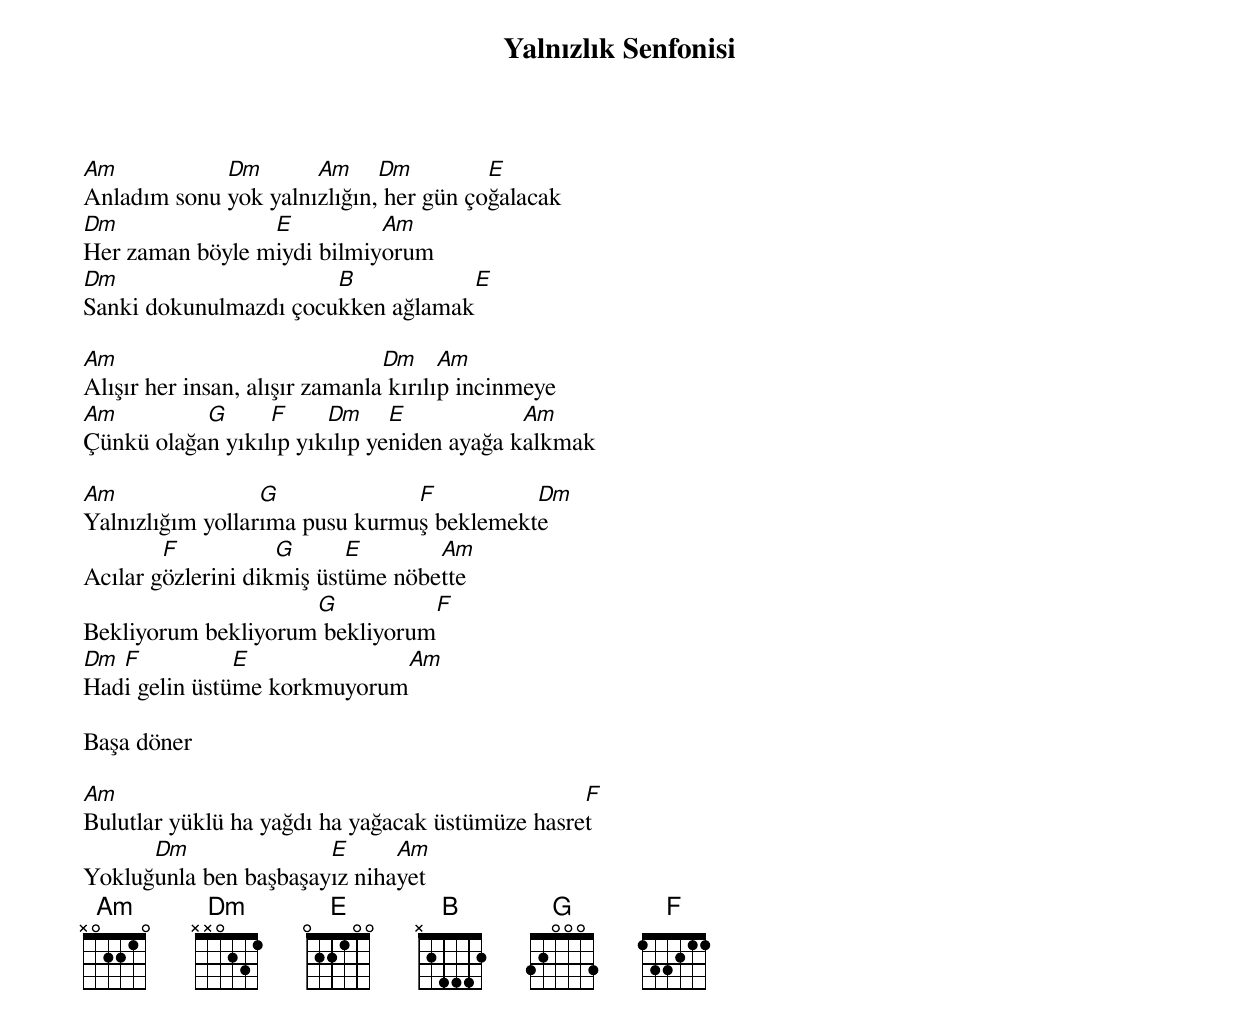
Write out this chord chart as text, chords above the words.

{title: Yalnızlık Senfonisi}
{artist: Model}

Am           Dm       Am     Dm         E
Anladım sonu yok yalnızlığın, her gün çoğalacak
Dm               E          Am
Her zaman böyle miydi bilmiyorum
Dm                     B           E
Sanki dokunulmazdı çocukken ağlamak

Am                              Dm     Am
Alışır her insan, alışır zamanla kırılıp incinmeye
Am         G      F     Dm     E            Am
Çünkü olağan yıkılıp yıkılıp yeniden ayağa kalkmak

Am                G             F          Dm
Yalnızlığım yollarıma pusu kurmuş beklemekte
        F           G      E       Am
Acılar gözlerini dikmiş üstüme nöbette
                     G           F
Bekliyorum bekliyorum bekliyorum
Dm F           E             Am
Hadi gelin üstüme korkmuyorum

Başa döner

Am                                               F
Bulutlar yüklü ha yağdı ha yağacak üstümüze hasret
      Dm               E      Am
Yokluğunla ben başbaşayız nihayet
